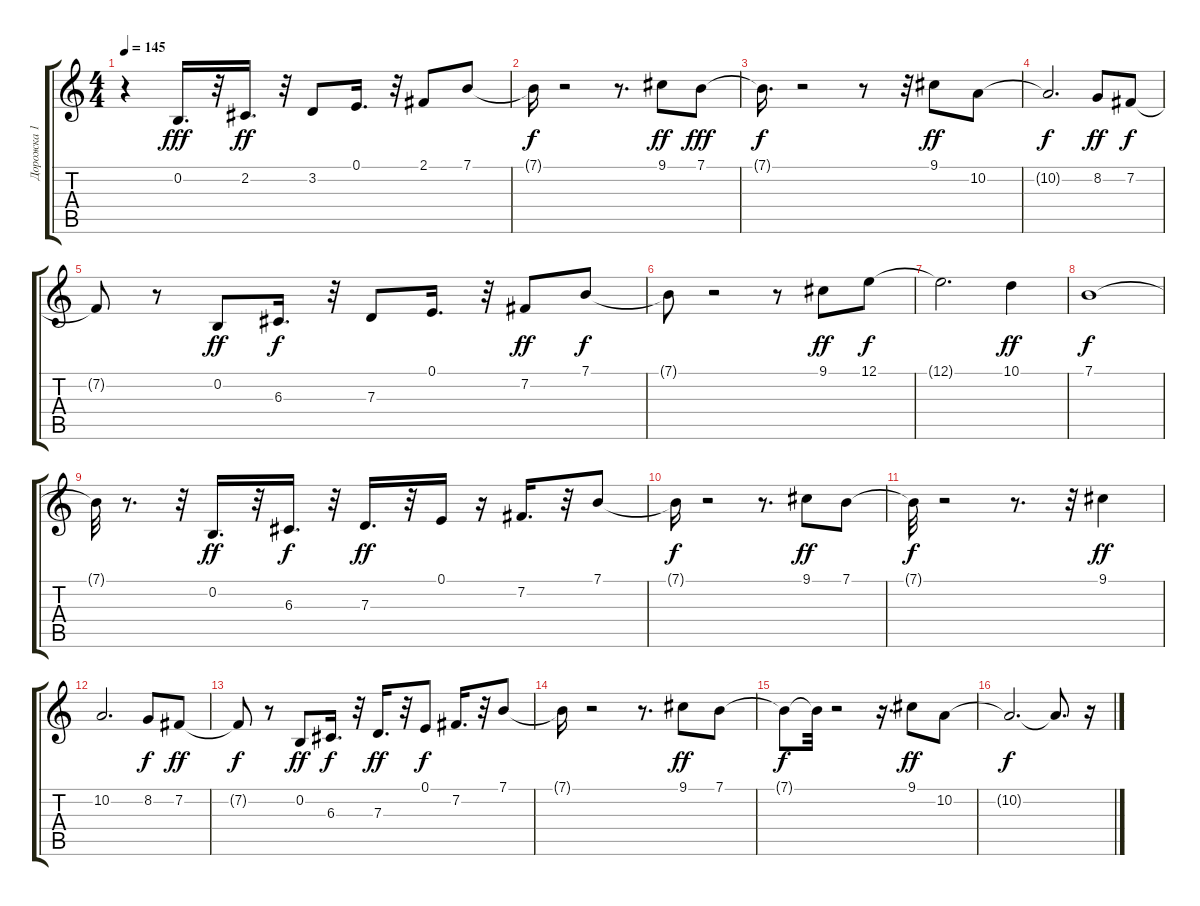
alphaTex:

\track ("Дорожка 1" "Дорожка 1") {instrument flute}
\staff {score tabs}
\tuning (E4 B3 G3 D3 A2 E2) {hide}
\ts (4 4)
\tempo 145
\clef g2
\ks c
r.4{dy f} 0.2.16{d dy fff} r.32 2.2.16{d dy ff} r.32 3.2.8 0.1.16{d} r.32 2.1.8 7.1.8 |
7.1{t}.16{dy f} r.2 r.8{d} 9.1.8{dy ff} 7.1.8{dy fff} |
7.1{t}.16{d dy f} r.2 r.8 r.32 9.1.8{dy ff} 10.2.8 |
10.2{t}.2{d dy f} 8.2.8{dy ff} 7.2.8{dy f} |
7.2{t}.8 r.8 0.2.8{dy ff} 6.3.16{d dy f} r.32 7.3.8 0.1.16{d} r.32 7.2.8{dy ff} 7.1.8{dy f} |
7.1{t}.8 r.2 r.8 9.1.8{dy ff} 12.1.8{dy f} |
12.1{t}.2{d} 10.1.4{dy ff} |
7.1.1{dy f} |
7.1{t}.32 r.8{d} r.32 0.2.16{d dy ff} r.32 6.3.16{d dy f} r.32 7.3.16{d dy ff} r.32 0.1.16 r.16 7.2.16{d} r.32 7.1.8 |
7.1{t}.16{dy f} r.2 r.8{d} 9.1.8{dy ff} 7.1.8 |
7.1{t}.32{dy f} r.2 r.8{d} r.32 9.1.4{dy ff} |
10.2.2{d} 8.2.8{dy f} 7.2.8{dy ff} |
7.2{t}.8{dy f} r.8 0.2.8{dy ff} 6.3.16{d dy f} r.32 7.3.16{d dy ff} r.32 0.1.8{dy f} 7.2.16{d} r.32 7.1.8 |
7.1{t}.16 r.2 r.8{d} 9.1.8{dy ff} 7.1.8 |
7.1{t}.8{dy f} 7.1{t}.32 r.2 r.16{d} 9.1.8{dy ff} 10.2.8 |
10.2{t}.2{d dy f} 10.2{t}.8{d} r.16
